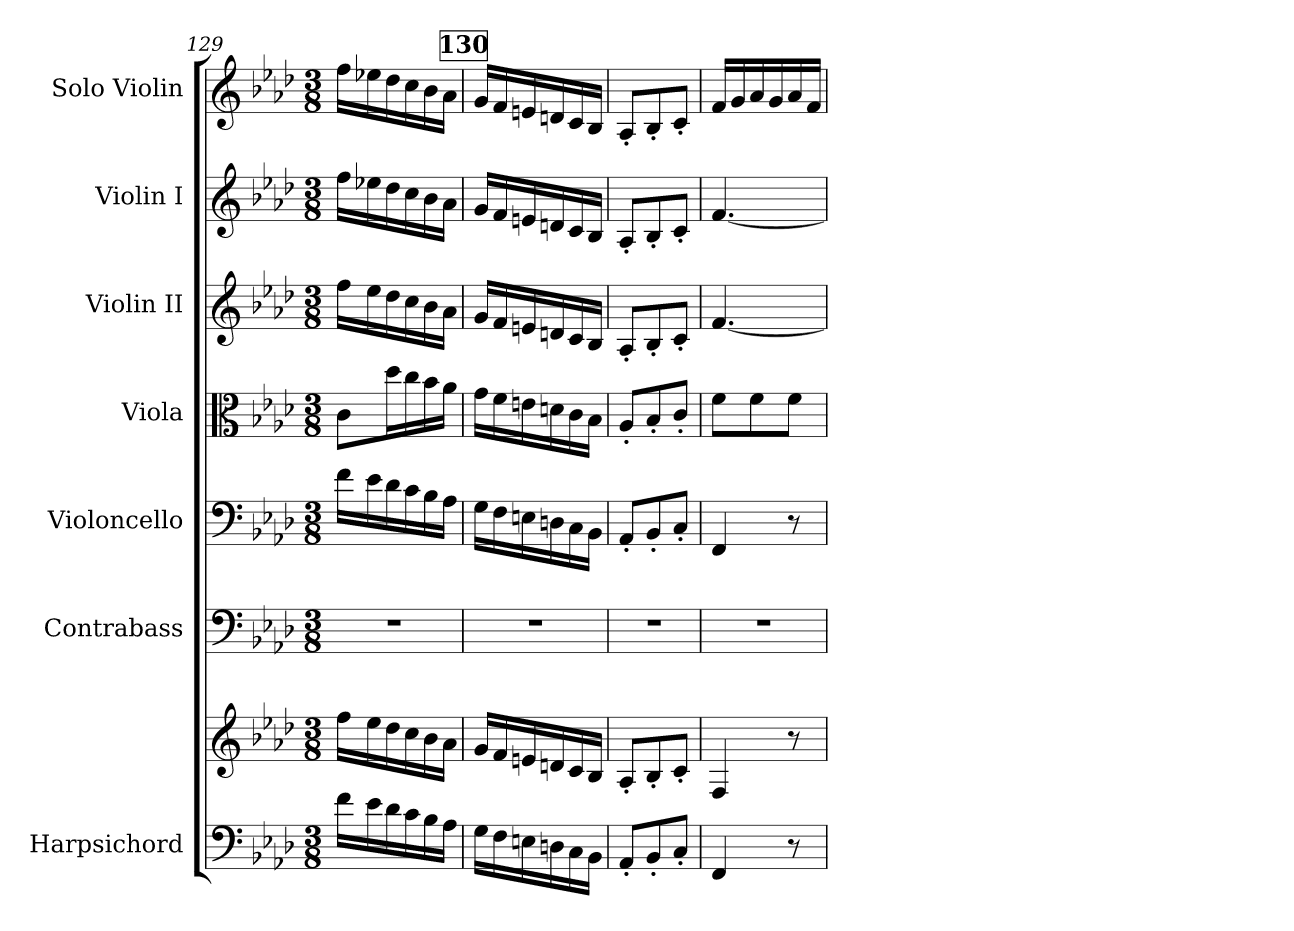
**kern	**kern	**kern	**kern	**kern	**kern	**kern	**kern
*part7	*part7	*part6	*part5	*part4	*part3	*part2	*part1
*staff8	*staff7	*staff6	*staff5	*staff4	*staff3	*staff2	*staff1
*I"Harpsichord	*	*I"Contrabass	*I"Violoncello	*I"Viola	*I"Violin II	*I"Violin I	*I"Solo Violin
*I'Hch.	*	*I'Cb.	*I'Vc.	*I'Vla.	*I'Vln. II	*I'Vln. I	*I'Vln.
!!LO:PB:g=z
*clefF4	*clefG2	*clefF4	*clefF4	*clefC3	*clefG2	*clefG2	*clefG2
*	*	*ITrd7c12	*	*	*	*	*
*k[b-e-a-d-]	*k[b-e-a-d-]	*k[b-e-a-d-]	*k[b-e-a-d-]	*k[b-e-a-d-]	*k[b-e-a-d-]	*k[b-e-a-d-]	*k[b-e-a-d-]
*M3/8	*M3/8	*M3/8	*M3/8	*M3/8	*M3/8	*M3/8	*M3/8
=129	=129	=129	=129	=129	=129	=129	=129
16f\LL	16ff\LL	4.r	16f\LL	8c\L	16ff\LL	16ff\LL	16ff\LL
16e-\	16ee-\	.	16e-\	.	16ee-\	16ee-X\	16ee-X\
16d-\	16dd-\	.	16d-\	16dd-\L	16dd-\	16dd-\	16dd-\
16c\	16cc\	.	16c\	16cc\	16cc\	16cc\	16cc\
16B-\	16b-\	.	16B-\	16b-\	16b-\	16b-\	16b-\
16A-\JJ	16a-\JJ	.	16A-\JJ	16a-\JJ	16a-\JJ	16a-\JJ	16a-\JJ
!!LO:REH:place=s1:a:B:fs=14:t=130
=130	=130	=130	=130	=130	=130	=130	=130
16G\LL	16g/LL	4.r	16G\LL	16g\LL	16g/LL	16g/LL	16g/LL
16F\	16f/	.	16F\	16f\	16f/	16f/	16f/
16En\	16en/	.	16En\	16en\	16en/	16en/	16en/
16Dn\	16dn/	.	16Dn\	16dn\	16dn/	16dn/	16dn/
16C\	16c/	.	16C\	16c\	16c/	16c/	16c/
16BB-\JJ	16B-/JJ	.	16BB-\JJ	16B-\JJ	16B-/JJ	16B-/JJ	16B-/JJ
=131	=131	=131	=131	=131	=131	=131	=131
8AA-'/L	8A-'/L	4.r	8AA-'/L	8A-'/L	8A-'/L	8A-'/L	8A-'/L
8BB-'/	8B-'/	.	8BB-'/	8B-'/	8B-'/	8B-'/	8B-'/
8C'/J	8c'/J	.	8C'/J	8c'/J	8c'/J	8c'/J	8c'/J
=132	=132	=132	=132	=132	=132	=132	=132
4FF/	4F/	4.r	4FF/	8f\L	[4.f/	[4.f/	16f/LL
.	.	.	.	.	.	.	16g/
.	.	.	.	8f\	.	.	16a-/
.	.	.	.	.	.	.	16g/
8r	8r	.	8r	8f\J	.	.	16a-/
.	.	.	.	.	.	.	16f/JJ
=	=	=	=	=	=	=	=
*-	*-	*-	*-	*-	*-	*-	*-
